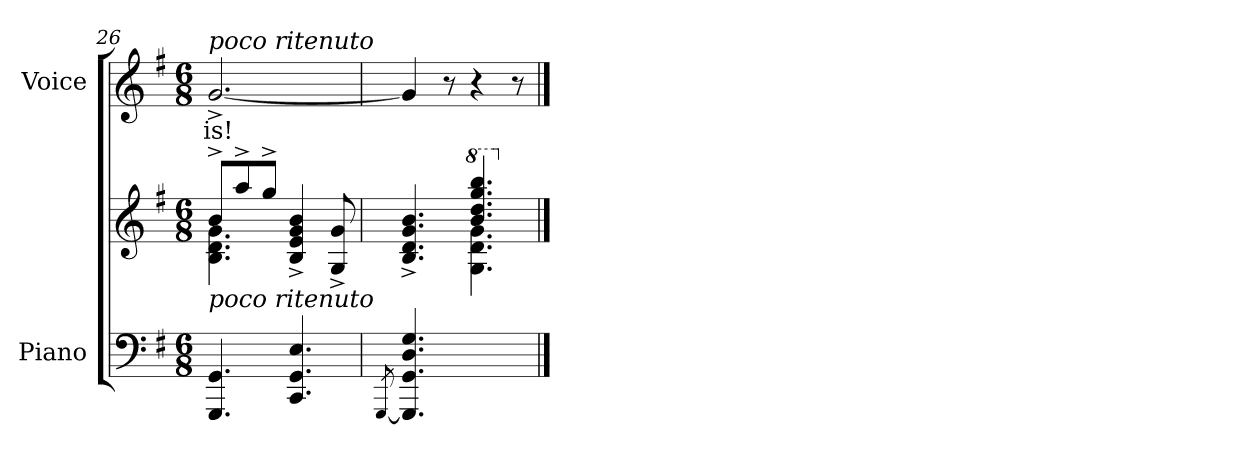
**kern	**kern	**kern	**text
*part2	*part2	*part1	*part1
*staff3	*staff2	*staff1	*staff1
*I"Piano	*	*I"Voice	*
*I'Pno	*	*	*
*clefF4	*clefG2	*clefG2	*
*k[f#]	*k[f#]	*k[f#]	*
*M6/8	*M6/8	*M6/8	*
=26	=26	=26	=26
*	*^	*	*
!	!	!	!LO:TX:i:t=poco ritenuto	!
!LO:TX:i:t=poco ritenuto	!	!	!	!
4.GGG/ 4.GG/	8b^/L	4.B\ 4.d\ 4.g\	[2.g^>/	is!
.	8aa^/	.	.	.
.	8gg^/J	.	.	.
4.CC/ 4.GG/ 4.E/	4B/^> 4e/^> 4g/^> 4b/^>	4ryy	.	.
.	8G/^> 8g/^>	8ryy	.	.
=27	=27	=27	=27	=27
[8qGGG/	.	.	.	.
4.GGG/] 4.GG/ 4.D/ 4.G/	4.B/^> 4.d/^> 4.g/^> 4.b/^>	4.ryy	4g/]	.
.	.	.	8r	.
*	*8va	*	*	*
4.ryy	(4.bb/ 4.ddd/ 4.ggg/ 4.bbb/	4.g\ 4.dd\ 4.gg\	4r	.
.	.	.	8r	.
*	*v	*v	*	*
*	*X8va	*	*
==	==	==	==
*-	*-	*-	*-
